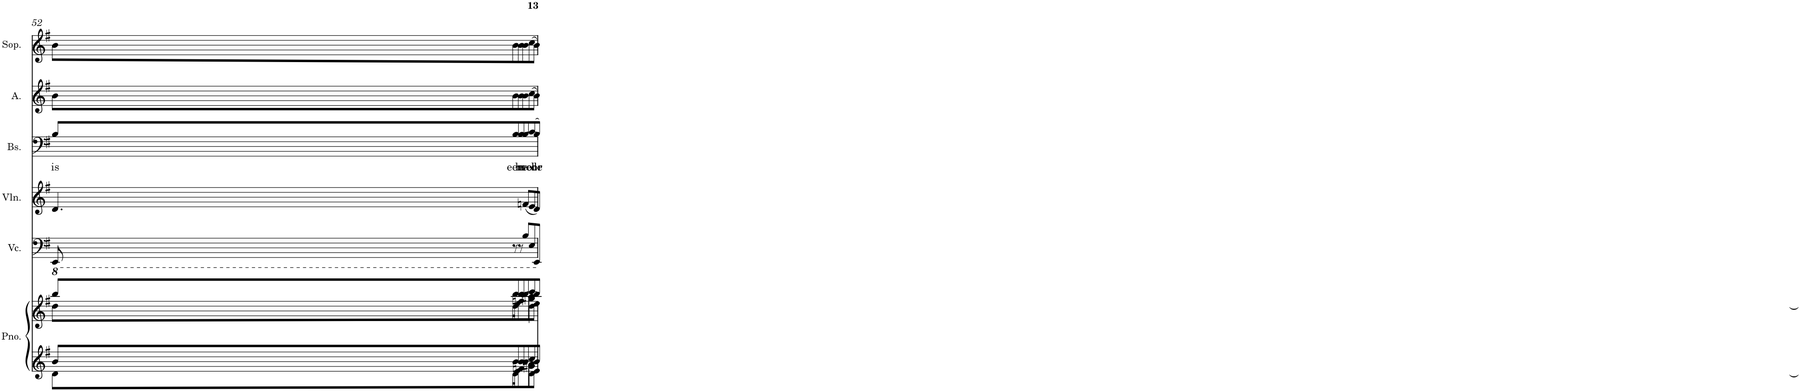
**kern	**kern	**kern	**kern	**kern	**text	**kern	**kern
*part6	*part6	*part5	*part4	*part3	*part3	*part2	*part1
*staff7	*staff6	*staff5	*staff4	*staff3	*staff3	*staff2	*staff1
*I"Piano	*	*I"Violoncello	*I"Violin	*I"Bas	*	*I"Alt	*I"Sopraan
*I'Pno.	*	*I'Vc.	*I'Vln.	*I'Bs.	*	*I'A.	*I'Sop.
!!LO:PB:g=z
*clefG2	*clefG2	*clefF4	*clefG2	*clefF4	*	*clefG2	*clefG2
*k[f#]	*k[f#]	*k[f#]	*k[f#]	*k[f#]	*	*k[f#]	*k[f#]
*M3/4	*M3/4	*M3/4	*M3/4	*M3/4	*	*M3/4	*M3/4
=52	=52	=52	=52	=52	=52	=52	=52
*^	*^	*	*	*	*	*	*
*	*^	*	*^	*	*	*	*	*	*
!	!	!	!	!	!	!	!	!	!LO:LY:b	!	!
8b/L	8d\L	2ryy	8bbb/L	8ddd\L	2ryy	8EE/	4.d/	8B/L	is	8b\L	8b\L
!	!	!	!	!	!	!	!	!	!LO:LY:b	!	!
8b/	16d\L	.	8bbb/	16ddd\L	.	8r	.	8B/	een	8b\	8b\
.	16e\J	.	.	16eee\J	.	.	.	.	.	.	.
!	!	!	!	!	!	!	!	!	!LO:LY:b	!	!
8b/	8fn\	.	8bbb/	8fffn\	.	8r	.	8B/	he-	8b\	8b\
!	!	!	!	!	!	!	!	!	!LO:LY:b	!	!
8b/	8a\	.	8bbb/	8aaa\	.	8B/L	(<8fn/L	8B/	-mel	8b\	8b\
!	!	!	!	!	!	!	!	!	!LO:LY:b	!	!
8cc/	8g#X\	4d\	8cccc/	8ggg#X\	4ddd\	8E/	8e/	(>8c/	voor	(>8cc\	(>8cc\
!	!	!	!	!	!	!	!	!	!LO:LY:b	!	!
8b/J	[8e\J	.	8bbb/J	[8eee\J	.	8EE/J	8d/J)	8B/J)	de	8b\J)	8b\J)
*v	*v	*v	*	*	*	*	*	*	*	*	*
*	*v	*v	*v	*	*	*	*	*	*
=	=	=	=	=	=	=	=
*-	*-	*-	*-	*-	*-	*-	*-
